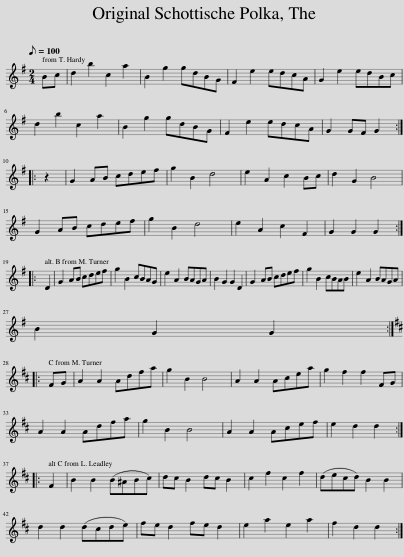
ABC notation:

X:1
L:1/8
Q:1/8=100
M:2/4
I:linebreak $
K:G
V:1 treble
V:1
 Bc | d2 b2 c2 a2 | B2 g2 gdBG | F2 e2 edcA | G2 e2 edBc |$ %5
 d2 b2 c2 a2 | B2 g2 gdBG | F2 e2 edcA | G2 GF G2 ::$ z2 | %10
 G2 AB cdef | g2 B2 d4 | e2 A2 c2 Bc | d2 G2 B4 |$ G2 AB cdef | %15
 g2 B2 d4 | e2 A2 c2 F2 | G2 G2 G2 ::$ D2 | G2 AB cdef | %20
 g2 B2 cBAG | e2 A2 BAGA | B2 G2 G2 D2 | G2 AB cdef | g2 B2 cBAB | %25
 e2 A2 BAGA |$ B2 G2 G2 ::$[K:D] FG | A2 A2 Adfa | g2 B2 B4 | %30
 A2 A2 Acea | g2 f2 f2 FG |$ A2 A2 Adfa | g2 B2 B4 | A2 A2 Acef | %35
 e2 d2 d2 ::$ F2 | B2 B2 (B^ABc) | dc B2 dc B2 | c2 f2 c2 f2 | %40
 (decd) B2 B2 |$ d2 d2 (dcde) | fe d2 fe d2 | e2 a2 e2 a2 | f2 d2 d2 :| %45
